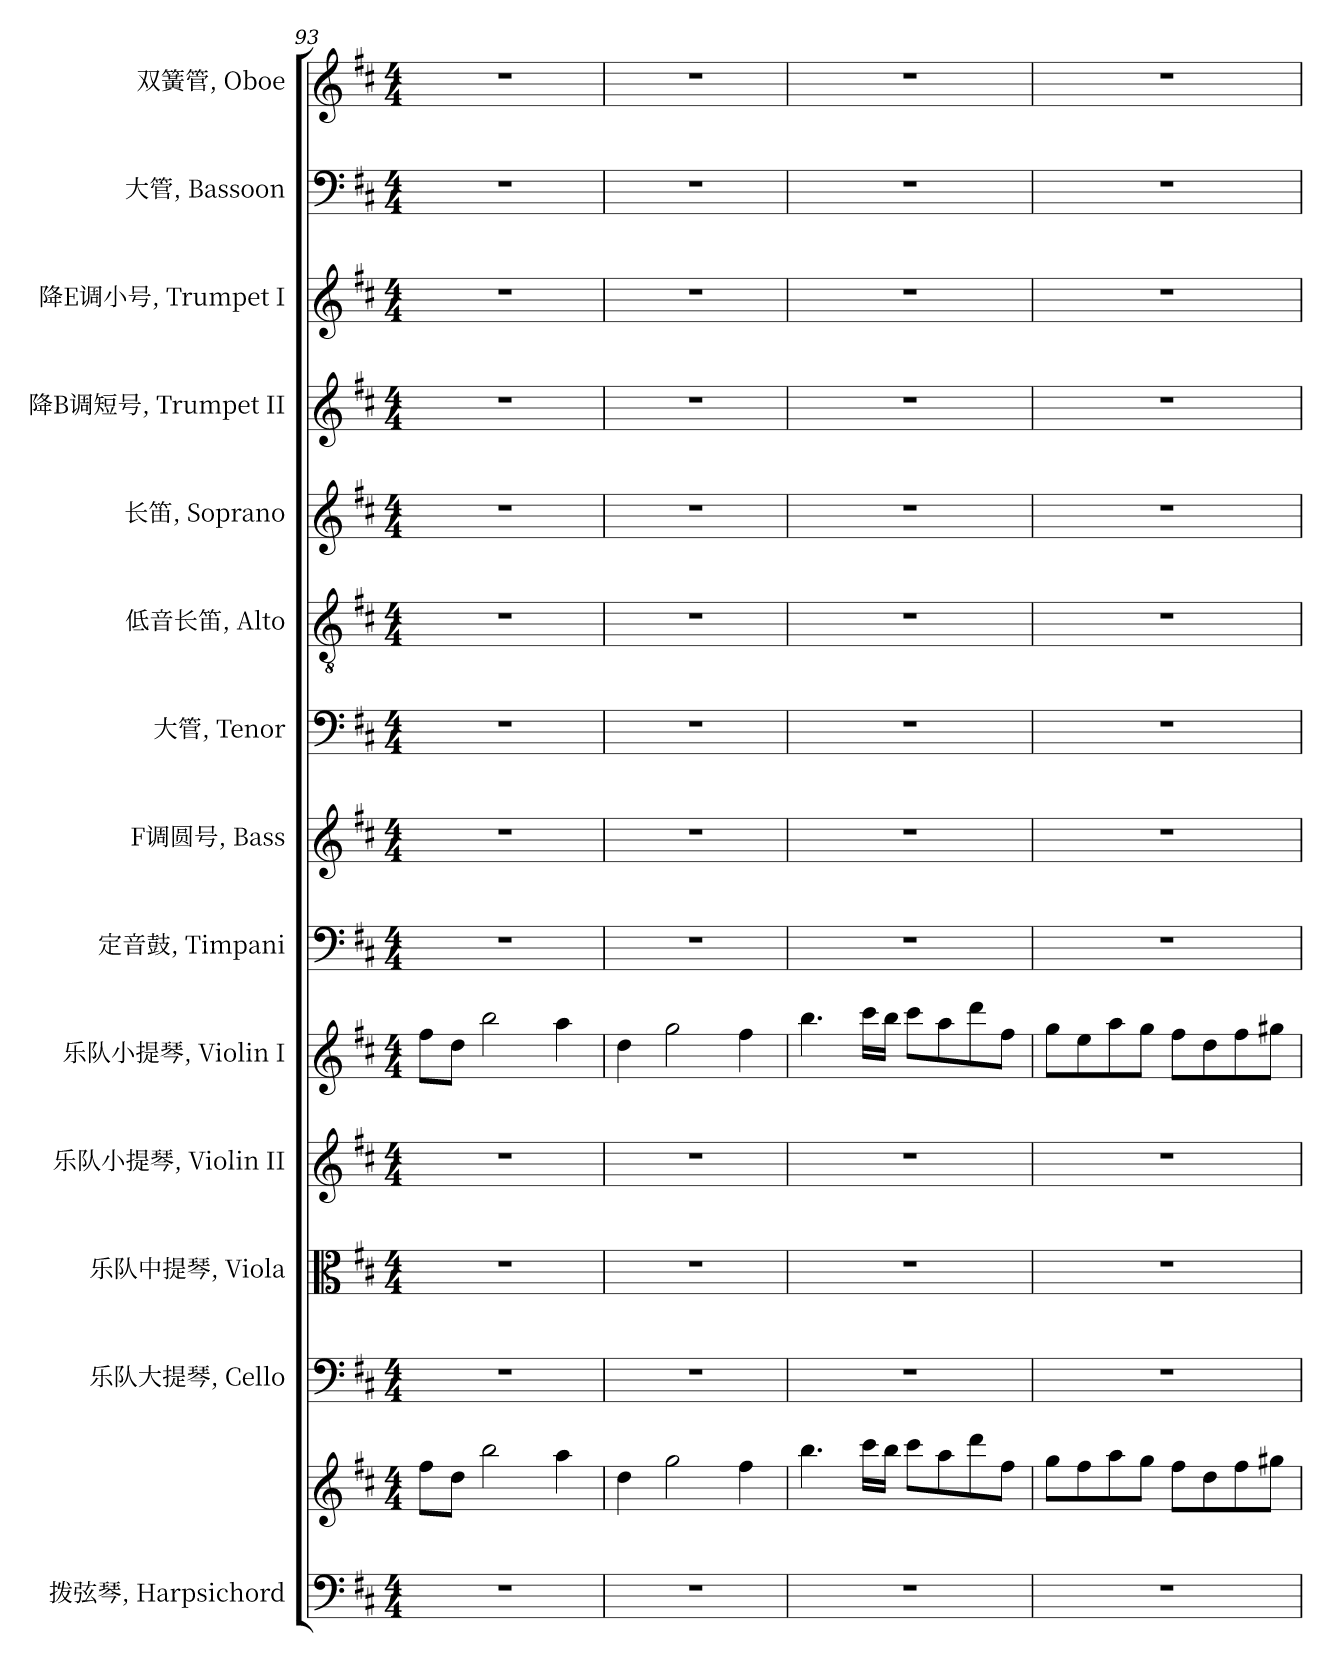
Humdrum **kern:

**kern	**kern	**kern	**kern	**kern	**kern	**kern	**kern	**kern	**kern	**kern	**kern	**kern	**kern	**kern
*part14	*part14	*part13	*part12	*part11	*part10	*part9	*part8	*part7	*part6	*part5	*part4	*part3	*part2	*part1
*staff15	*staff14	*staff13	*staff12	*staff11	*staff10	*staff9	*staff8	*staff7	*staff6	*staff5	*staff4	*staff3	*staff2	*staff1
*I"拨弦琴, Harpsichord	*	*I"乐队大提琴, Cello	*I"乐队中提琴, Viola	*I"乐队小提琴, Violin II	*I"乐队小提琴, Violin I	*I"定音鼓, Timpani	*I"F调圆号, Bass	*I"大管, Tenor	*I"低音长笛, Alto	*I"长笛, Soprano	*I"降B调短号, Trumpet II	*I"降E调小号, Trumpet I	*I"大管, Bassoon	*I"双簧管, Oboe
*I'Hch.	*	*	*	*	*	*I'Timp.	*	*	*	*	*	*I'E♭ Tpt.	*I'Bsn.	*I'Ob.
*clefF4	*clefG2	*clefF4	*clefC3	*clefG2	*clefG2	*clefF4	*clefG2	*clefF4	*clefGv2	*clefG2	*clefG2	*clefG2	*clefF4	*clefG2
*	*	*	*	*	*	*	*ITrd4c7	*	*	*	*ITrd1c2	*ITrd-2c-3	*	*
*k[f#c#]	*k[f#c#]	*k[f#c#]	*k[f#c#]	*k[f#c#]	*k[f#c#]	*k[f#c#]	*k[f#]	*k[f#c#]	*k[f#c#]	*k[f#c#]	*k[]	*k[b-]	*k[f#c#]	*k[f#c#]
*M4/4	*M4/4	*M4/4	*M4/4	*M4/4	*M4/4	*M4/4	*M4/4	*M4/4	*M4/4	*M4/4	*M4/4	*M4/4	*M4/4	*M4/4
=93	=93	=93	=93	=93	=93	=93	=93	=93	=93	=93	=93	=93	=93	=93
1r	8ff#\L	1r	1r	1r	8ff#\L	1r	1r	1r	1r	1r	1r	1r	1r	1r
.	8dd\J	.	.	.	8dd\J	.	.	.	.	.	.	.	.	.
.	2bb\	.	.	.	2bb\	.	.	.	.	.	.	.	.	.
.	4aa\	.	.	.	4aa\	.	.	.	.	.	.	.	.	.
=94	=94	=94	=94	=94	=94	=94	=94	=94	=94	=94	=94	=94	=94	=94
1r	4dd\	1r	1r	1r	4dd\	1r	1r	1r	1r	1r	1r	1r	1r	1r
.	2gg\	.	.	.	2gg\	.	.	.	.	.	.	.	.	.
.	4ff#\	.	.	.	4ff#\	.	.	.	.	.	.	.	.	.
!!LO:PB:g=z
=95	=95	=95	=95	=95	=95	=95	=95	=95	=95	=95	=95	=95	=95	=95
1r	4.bb\	1r	1r	1r	4.bb\	1r	1r	1r	1r	1r	1r	1r	1r	1r
.	16ccc#\LL	.	.	.	16ccc#\LL	.	.	.	.	.	.	.	.	.
.	16bb\JJ	.	.	.	16bb\JJ	.	.	.	.	.	.	.	.	.
.	8ccc#\L	.	.	.	8ccc#\L	.	.	.	.	.	.	.	.	.
.	8aa\	.	.	.	8aa\	.	.	.	.	.	.	.	.	.
.	8ddd\	.	.	.	8ddd\	.	.	.	.	.	.	.	.	.
.	8ff#\J	.	.	.	8ff#\J	.	.	.	.	.	.	.	.	.
=96	=96	=96	=96	=96	=96	=96	=96	=96	=96	=96	=96	=96	=96	=96
1r	8gg\L	1r	1r	1r	8gg\L	1r	1r	1r	1r	1r	1r	1r	1r	1r
.	8ff#\	.	.	.	8ee\	.	.	.	.	.	.	.	.	.
.	8aa\	.	.	.	8aa\	.	.	.	.	.	.	.	.	.
.	8gg\J	.	.	.	8gg\J	.	.	.	.	.	.	.	.	.
.	8ff#\L	.	.	.	8ff#\L	.	.	.	.	.	.	.	.	.
.	8dd\	.	.	.	8dd\	.	.	.	.	.	.	.	.	.
.	8ff#\	.	.	.	8ff#\	.	.	.	.	.	.	.	.	.
.	8gg#X\J	.	.	.	8gg#X\J	.	.	.	.	.	.	.	.	.
=	=	=	=	=	=	=	=	=	=	=	=	=	=	=
*-	*-	*-	*-	*-	*-	*-	*-	*-	*-	*-	*-	*-	*-	*-
